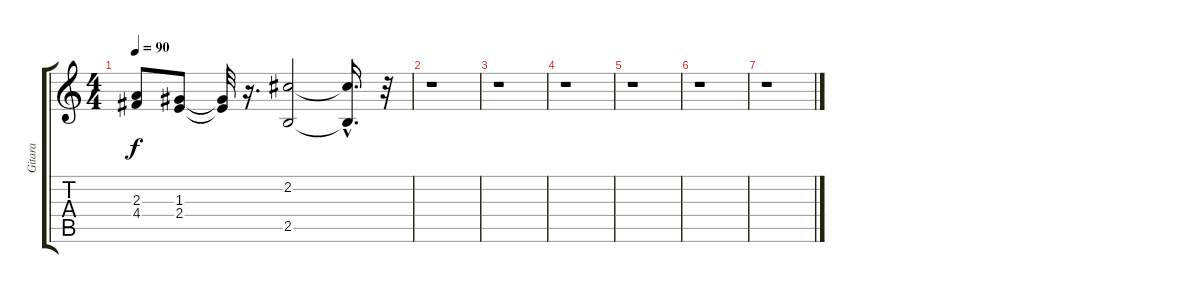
\track ("Gitara" "Gitara") {instrument overdrivenguitar}
\staff {score tabs}
\tuning (E4 B3 G3 D3 A2 E2) {hide}
\ts (4 4)
\tempo 90
\clef g2
\ks c
(2.3 4.4).8{dy f} (1.3 2.4).8 (1.3{t} 2.4{t}).32 r.16{d} (2.2 2.5).2 (2.2{hac t} 2.5{hac t}).16{d} r.32 |
r.1 |
r.1 |
r.1 |
r.1 |
r.1 |
r.1
